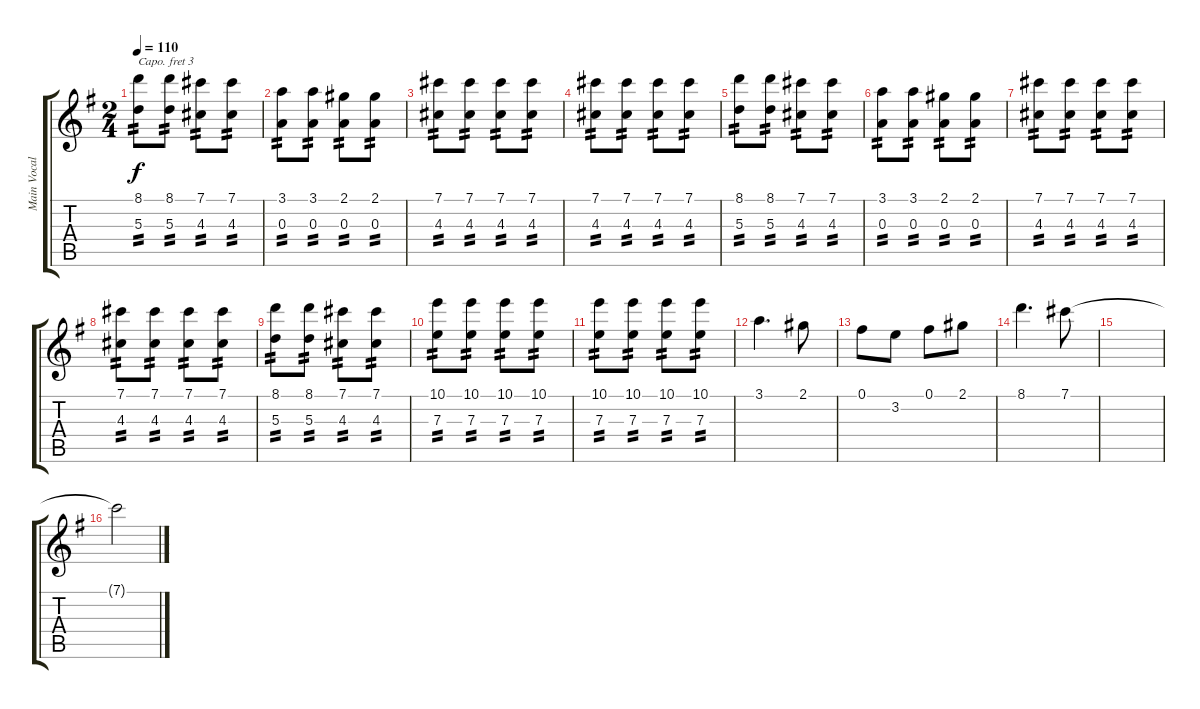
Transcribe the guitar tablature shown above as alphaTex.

\track ("Main Vocals" "Main Vocal") {instrument overdrivenguitar}
\staff {score tabs}
\capo 3
\tuning (Eb4 Bb3 Gb3 Db3 Ab2 Eb2) {hide}
\ts (2 4)
\tempo 110
\clef g2
\ks g
(8.1 5.3).8{tp 2 dy f} (8.1 5.3).8{tp 2} (7.1 4.3).8{tp 2} (7.1 4.3).8{tp 2} |
(3.1 0.3).8{tp 2} (3.1 0.3).8{tp 2} (2.1 0.3).8{tp 2} (2.1 0.3).8{tp 2} |
(7.1 4.3).8{tp 2} (7.1 4.3).8{tp 2} (7.1 4.3).8{tp 2} (7.1 4.3).8{tp 2} |
(7.1 4.3).8{tp 2} (7.1 4.3).8{tp 2} (7.1 4.3).8{tp 2} (7.1 4.3).8{tp 2} |
(8.1 5.3).8{tp 2} (8.1 5.3).8{tp 2} (7.1 4.3).8{tp 2} (7.1 4.3).8{tp 2} |
(3.1 0.3).8{tp 2} (3.1 0.3).8{tp 2} (2.1 0.3).8{tp 2} (2.1 0.3).8{tp 2} |
(7.1 4.3).8{tp 2} (7.1 4.3).8{tp 2} (7.1 4.3).8{tp 2} (7.1 4.3).8{tp 2} |
(7.1 4.3).8{tp 2} (7.1 4.3).8{tp 2} (7.1 4.3).8{tp 2} (7.1 4.3).8{tp 2} |
(8.1 5.3).8{tp 2} (8.1 5.3).8{tp 2} (7.1 4.3).8{tp 2} (7.1 4.3).8{tp 2} |
(10.1 7.3).8{tp 2} (10.1 7.3).8{tp 2} (10.1 7.3).8{tp 2} (10.1 7.3).8{tp 2} |
(10.1 7.3).8{tp 2} (10.1 7.3).8{tp 2} (10.1 7.3).8{tp 2} (10.1 7.3).8{tp 2} |
3.1.4{d} 2.1.8 |
0.1.8 3.2.8 0.1.8 2.1.8 |
8.1.4{d} 7.1.8 |
|
7.1{t}.2
